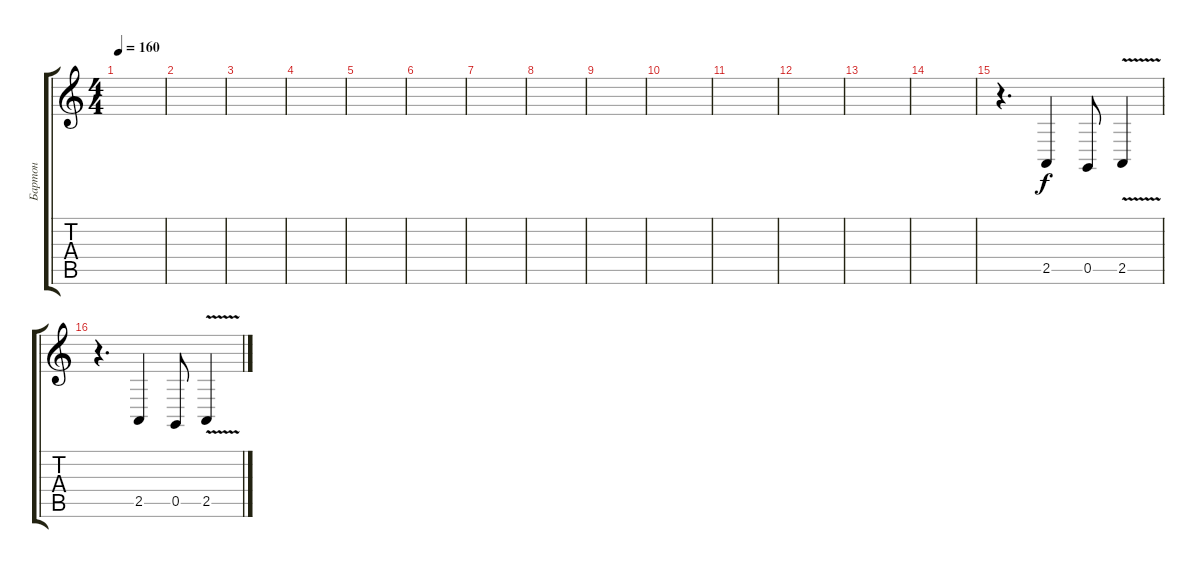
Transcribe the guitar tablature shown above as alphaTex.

\track ("Бартон" "Бартон") {instrument lead3calliope}
\staff {score tabs}
\tuning (D4 A3 F3 C3 G2 D2) {hide}
\ts (4 4)
\tempo 160
\clef g2
\ks c
|
|
|
|
|
|
|
|
|
|
|
|
|
|
r.4{d instrument lead3calliope} 2.5.4{dy f} 0.5.8 2.5{v}.4 |
r.4{d} 2.5.4 0.5.8 2.5{v}.4
